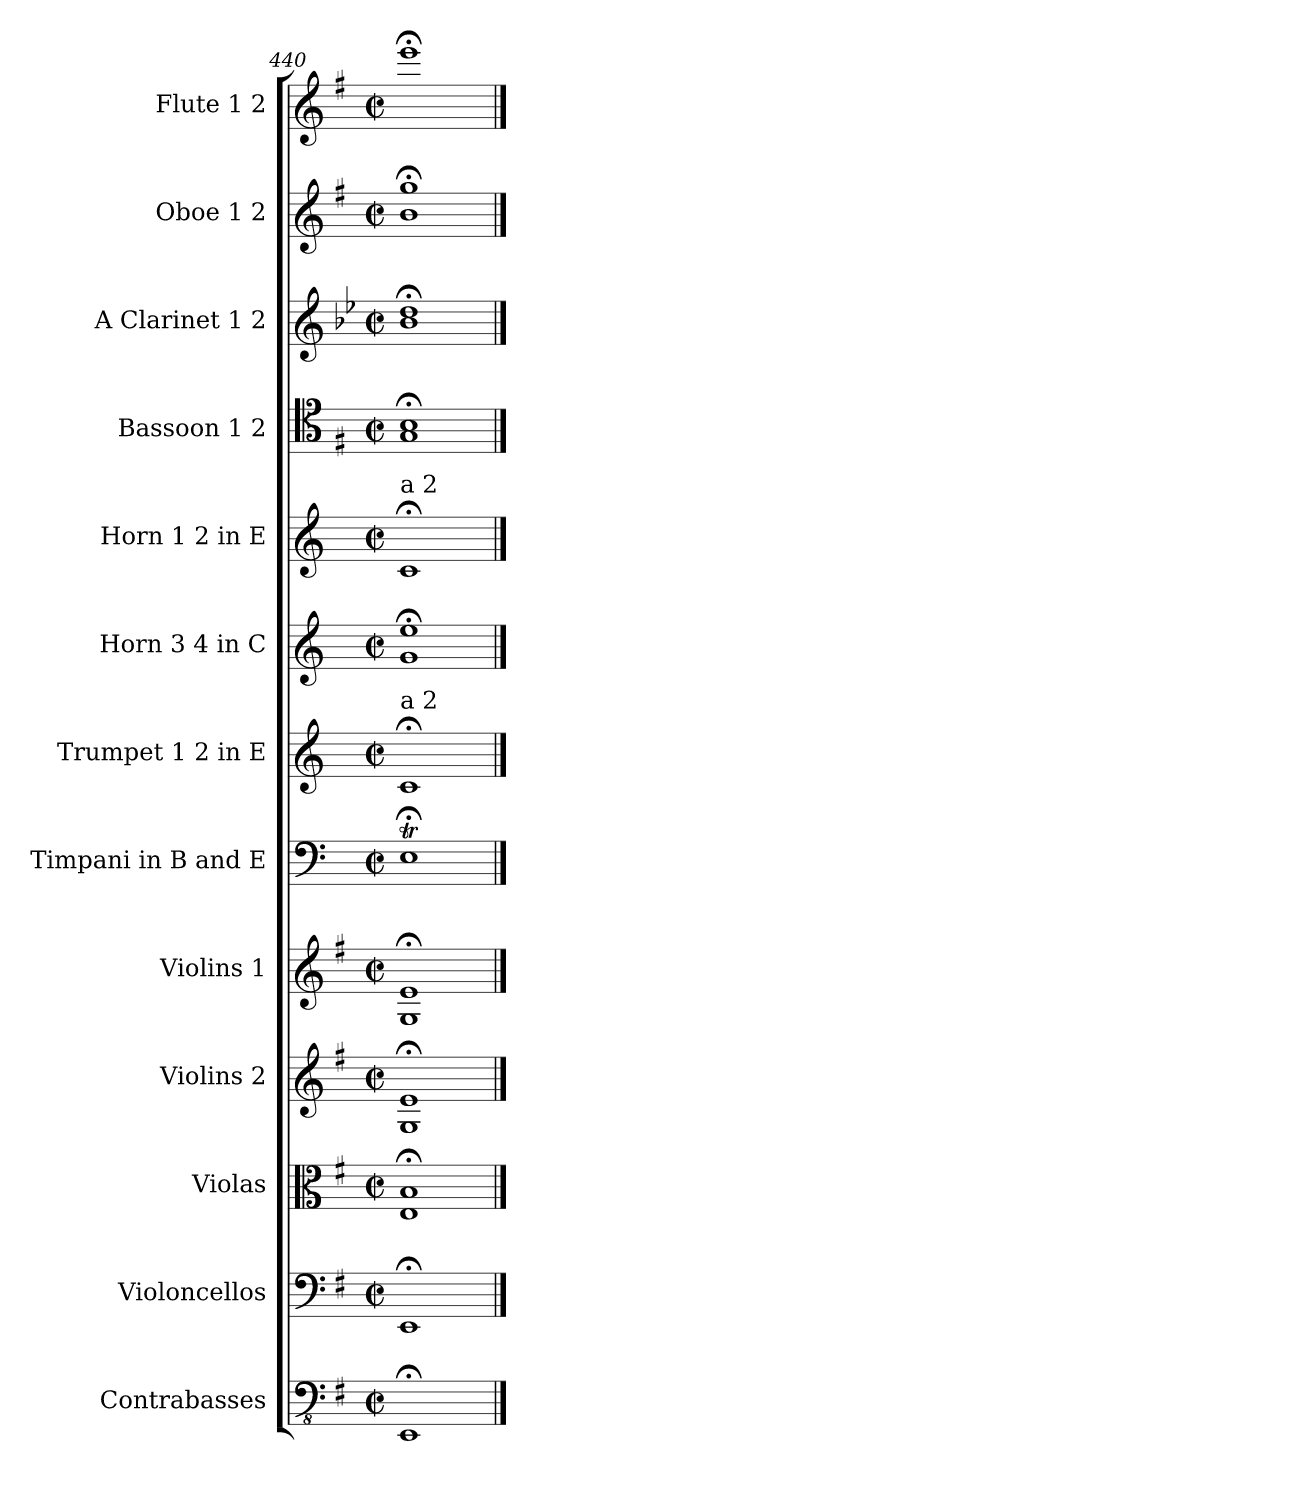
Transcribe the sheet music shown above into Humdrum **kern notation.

**kern	**kern	**kern	**kern	**kern	**kern	**kern	**kern	**kern	**kern	**kern	**kern	**kern
*part13	*part12	*part11	*part10	*part9	*part8	*part7	*part6	*part5	*part4	*part3	*part2	*part1
*staff13	*staff12	*staff11	*staff10	*staff9	*staff8	*staff7	*staff6	*staff5	*staff4	*staff3	*staff2	*staff1
*I"Contrabasses	*I"Violoncellos	*I"Violas	*I"Violins 2	*I"Violins 1	*I"Timpani in B and E	*I"Trumpet 1 2 in E	*I"Horn 3 4  in C	*I"Horn 1 2 in E	*I"Bassoon 1 2	*I"A Clarinet 1 2	*I"Oboe 1 2	*I"Flute 1 2
*I'Cbs.	*I'Vlcs.	*I'Vlas.	*I'Vlns. 2	*I'Vlns. 1	*I'Timp.	*	*	*	*I'Bsn.	*I'A Cl.	*I'Ob.	*I'Fl.
*clefFv4	*clefF4	*clefC3	*clefG2	*clefG2	*clefF4	*clefG2	*clefG2	*clefG2	*clefC4	*clefG2	*clefG2	*clefG2
*	*	*	*	*	*	*ITrd-2c-4	*ITrd7c12	*ITrd5c8	*	*ITrd2c3	*	*
*k[f#]	*k[f#]	*k[f#]	*k[f#]	*k[f#]	*k[]	*k[f#c#g#d#]	*k[]	*k[f#c#g#d#]	*k[f#]	*k[f#]	*k[f#]	*k[f#]
*M2/2	*M2/2	*M2/2	*M2/2	*M2/2	*M2/2	*M2/2	*M2/2	*M2/2	*M2/2	*M2/2	*M2/2	*M2/2
*met(c|)	*met(c|)	*met(c|)	*met(c|)	*met(c|)	*met(c|)	*met(c|)	*met(c|)	*met(c|)	*met(c|)	*met(c|)	*met(c|)	*met(c|)
=440	=440	=440	=440	=440	=440	=440	=440	=440	=440	=440	=440	=440
!	!	!	!	!	!	!	!	!LO:TX:a:t=a 2	!	!	!	!
!	!	!	!	!	!	!LO:TX:a:t=a 2	!	!	!	!	!	!
1EEE;<	1EE;<	1E;< 1B;<	1G;< 1e;<	1G;< 1e;<	1E;<t	1e;<	1G;< 1e;<	1E;<	1G;< 1B;<	1g;< 1b;<	1b;< 1gg;<	1eee;<
==	==	==	==	==	==	==	==	==	==	==	==	==
*-	*-	*-	*-	*-	*-	*-	*-	*-	*-	*-	*-	*-
